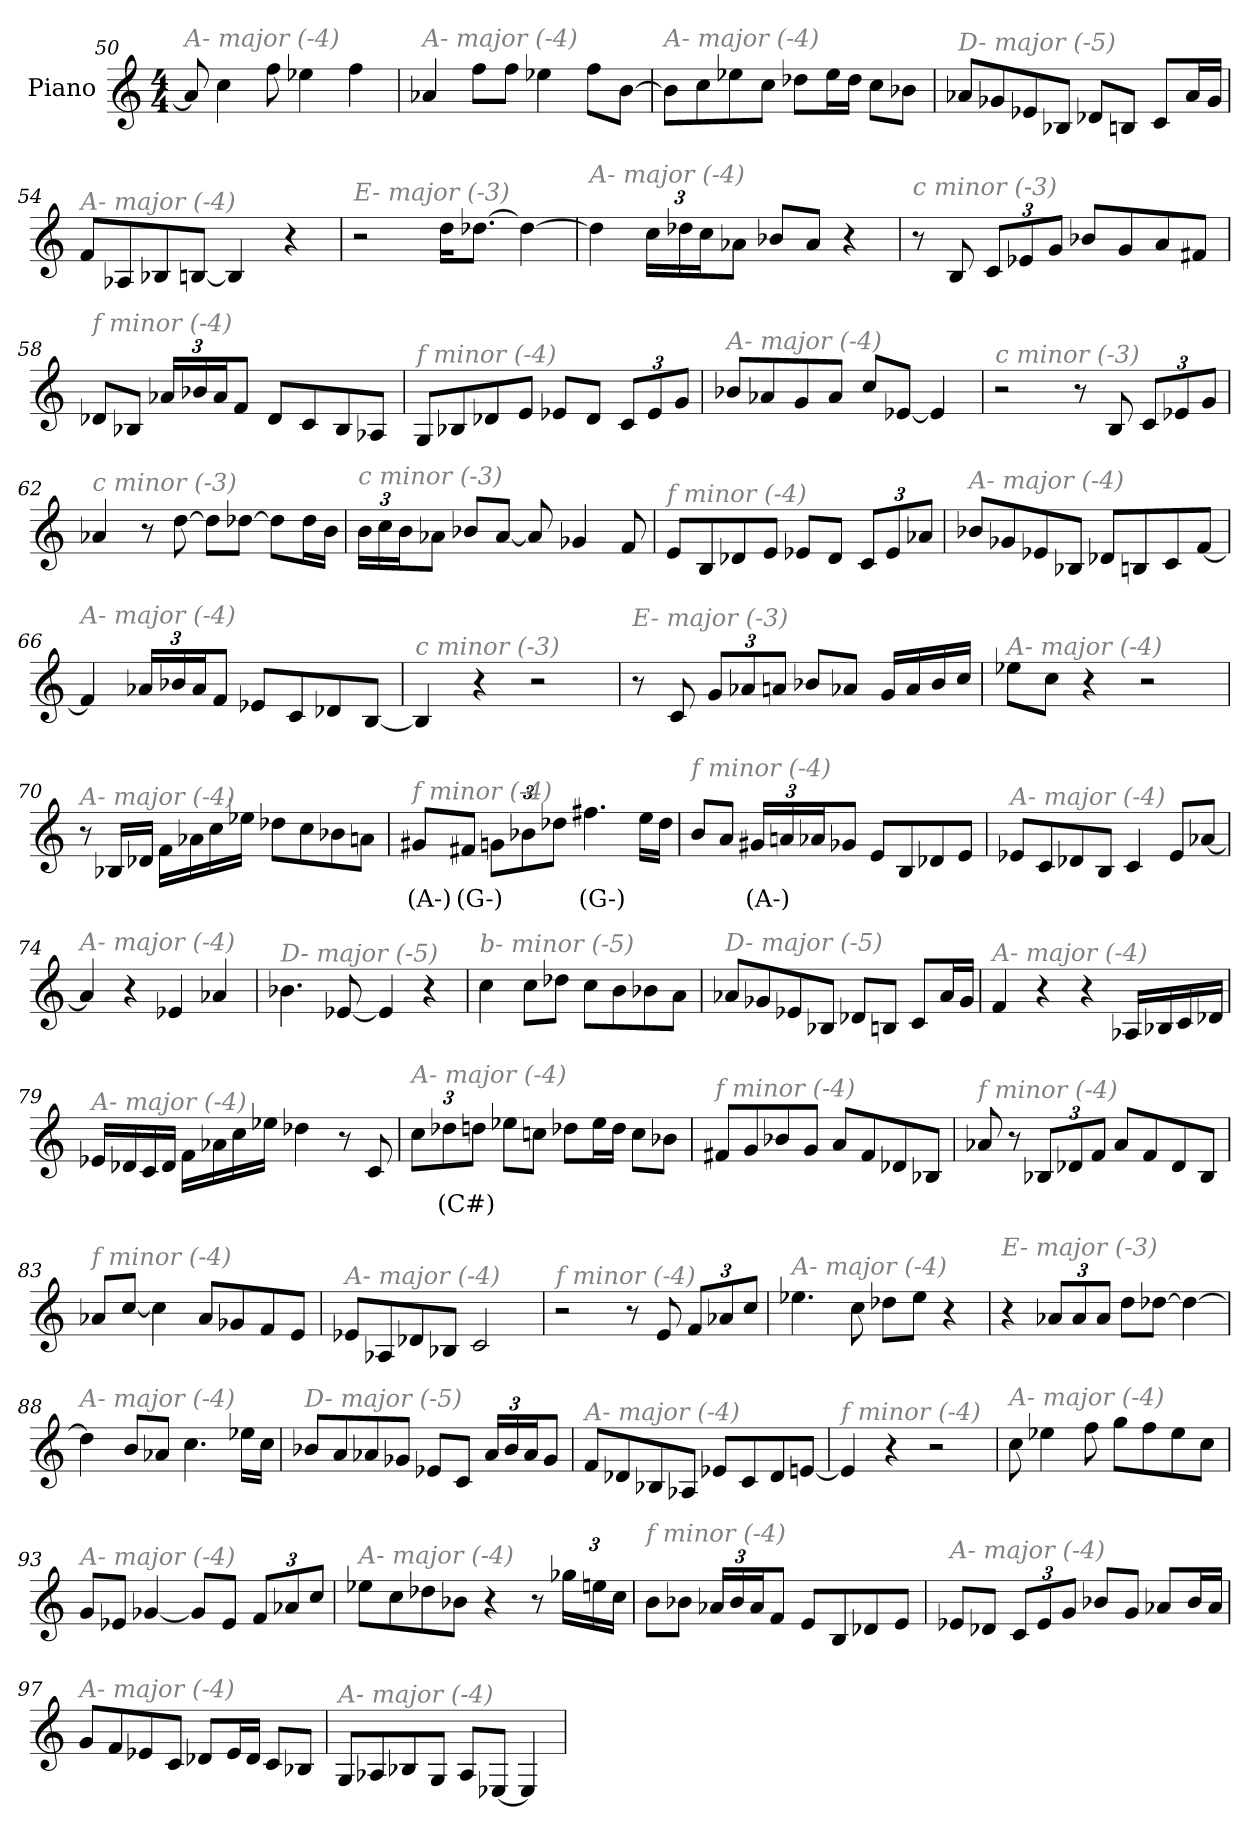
**kern	**text
*part1	*part1
*staff1	*staff1
*I"Piano	*
*I'Pno	*
*clefG2	*
*k[]	*
*M4/4	*
=50	=50
!LO:TX:i:color=#808080:t=A- major (-4)	!
8a-/]	.
4cc\	.
8ff\	.
4ee-X\	.
4ff\	.
!!LO:LB:g=z
=51	=51
!LO:TX:i:color=#808080:t=A- major (-4)	!
4a-X/	.
8ff\L	.
8ff\J	.
4ee-X\	.
8ff\L	.
[8b\J	.
=52	=52
!LO:TX:i:color=#808080:t=A- major (-4)	!
8b\L]	.
8cc\	.
8ee-X\	.
8cc\J	.
8dd-X\L	.
16ee-\L	.
16dd-\JJ	.
8cc\L	.
8b-X\J	.
=53	=53
!LO:TX:i:color=#808080:t=D- major (-5)	!
8a-X/L	.
8g-X/	.
8e-X/	.
8B-X/J	.
8d-X/L	.
8Bn/J	.
8c/L	.
16a-/L	.
16g-/JJ	.
=54	=54
!LO:TX:i:color=#808080:t=A- major (-4)	!
8f/L	.
8A-X/	.
8B-X/	.
[8Bn/J	.
4B/]	.
4r	.
!!LO:LB:g=z
=55	=55
!LO:TX:i:color=#808080:t=E- major (-3)	!
2r	.
16dd\KL	.
[8.dd-X\J	.
4dd-\_	.
=56	=56
!LO:TX:i:color=#808080:t=A- major (-4)	!
4dd-\]	.
*Xbrackettup	*
24cc\LL	.
24dd-X\	.
24cc\J	.
8a-X\J	.
8b-X/L	.
8a-/J	.
4r	.
=57	=57
!LO:TX:i:color=#808080:t=c minor (-3)	!
8r	.
8B/	.
12c/L	.
12e-X/	.
12g/J	.
8b-X/L	.
8g/	.
8a/	.
8f#X/J	.
=58	=58
!LO:TX:i:color=#808080:t=f minor (-4)	!
8d-X/L	.
8B-X/J	.
24a-X/LL	.
24b-X/	.
24a-/J	.
8f/J	.
8d-/L	.
8c/	.
8B-/	.
8A-X/J	.
!!LO:LB:g=z
=59	=59
!LO:TX:i:color=#808080:t=f minor (-4)	!
8G/L	.
8B-X/	.
8d-X/	.
8e/J	.
8e-X/L	.
8d-/J	.
12c/L	.
12e-/	.
12g/J	.
=60	=60
!LO:TX:i:color=#808080:t=A- major (-4)	!
8b-X/L	.
8a-X/	.
8g/	.
8a-/J	.
8cc/L	.
[8e-X/J	.
4e-/]	.
=61	=61
!LO:TX:i:color=#808080:t=c minor (-3)	!
2r	.
8r	.
8B/	.
12c/L	.
12e-X/	.
12g/J	.
=62	=62
!LO:TX:i:color=#808080:t=c minor (-3)	!
4a-X/	.
8r	.
[8dd\	.
8dd\L]	.
[8dd-X\J	.
8dd-\L]	.
16dd-\L	.
16b\JJ	.
!!LO:LB:g=z
=63	=63
!LO:TX:i:color=#808080:t=c minor (-3)	!
24b\LL	.
24cc\	.
24b\J	.
8a-X\J	.
8b-X/L	.
[8a-/J	.
8a-/]	.
4g-X/	.
8f/	.
=64	=64
!LO:TX:i:color=#808080:t=f minor (-4)	!
8e/L	.
8B/	.
8d-X/	.
8e/J	.
8e-X/L	.
8d-/J	.
12c/L	.
12e-/	.
12a-X/J	.
=65	=65
!LO:TX:i:color=#808080:t=A- major (-4)	!
8b-X/L	.
8g-X/	.
8e-X/	.
8B-X/J	.
8d-X/L	.
8Bn/	.
8c/	.
[8f/J	.
!!LO:LB:g=z
=66	=66
!LO:TX:i:color=#808080:t=A- major (-4)	!
4f/]	.
24a-X/LL	.
24b-X/	.
24a-/J	.
8f/J	.
8e-X/L	.
8c/	.
8d-X/	.
[8B/J	.
=67	=67
!LO:TX:i:color=#808080:t=c minor (-3)	!
4B/]	.
4r	.
2r	.
=68	=68
!LO:TX:i:color=#808080:t=E- major (-3)	!
8r	.
8c/	.
12g/L	.
12a-X/	.
12an/J	.
8b-X/L	.
8a-X/J	.
16g/LL	.
16a-/	.
16b-/	.
16cc/JJ	.
=69	=69
!LO:TX:i:color=#808080:t=A- major (-4)	!
8ee-X\L	.
8cc\J	.
4r	.
2r	.
!!LO:LB:g=z
=70	=70
!LO:TX:i:color=#808080:t=A- major (-4)	!
8r	.
16B-X/LL	.
16d-X/JJ	.
16f\LL	.
16a-X\	.
16cc\	.
16ee-X\JJ	.
8dd-X\L	.
8cc\	.
8b-X\	.
8an\J	.
=71	=71
!LO:TX:i:color=#808080:t=f minor (-4)	!
8g#Xi/L	(A-)
8f#Xj/J	(G-)
12gn\L	.
12b-X\	.
12dd-X\J	.
4.ff#Xj\	(G-)
16ee\LL	.
16dd-\JJ	.
=72	=72
!LO:TX:i:color=#808080:t=f minor (-4)	!
8b/L	.
8a/J	.
24g#Xi/LL	(A-)
24an/	.
24a-X/J	.
8g-X/J	.
8e/L	.
8B/	.
8d-X/	.
8e/J	.
!!LO:LB:g=z
=73	=73
!LO:TX:i:color=#808080:t=A- major (-4)	!
8e-X/L	.
8c/	.
8d-X/	.
8B/J	.
4c/	.
8e-/L	.
[8a-X/J	.
=74	=74
!LO:TX:i:color=#808080:t=A- major (-4)	!
4a-/]	.
4r	.
4e-X/	.
4a-X/	.
=75	=75
!LO:TX:i:color=#808080:t=D- major (-5)	!
4.b-X\	.
[8e-X/	.
4e-/]	.
4r	.
=76	=76
!LO:TX:i:color=#808080:t=b- minor (-5)	!
4cc\	.
8cc\L	.
8dd-X\J	.
8cc\L	.
8b\	.
8b-X\	.
8a\J	.
!!LO:LB:g=z
=77	=77
!LO:TX:i:color=#808080:t=D- major (-5)	!
8a-X/L	.
8g-X/	.
8e-X/	.
8B-X/J	.
8d-X/L	.
8Bn/J	.
8c/L	.
16a-/L	.
16g-/JJ	.
=78	=78
!LO:TX:i:color=#808080:t=A- major (-4)	!
4f/	.
4r	.
4r	.
16A-X/LL	.
16B-X/	.
16c/	.
16d-X/JJ	.
=79	=79
!LO:TX:i:color=#808080:t=A- major (-4)	!
16e-X/LL	.
16d-X/	.
16c/	.
16d-/JJ	.
16f\LL	.
16a-X\	.
16cc\	.
16ee-X\JJ	.
4dd-X\	.
8r	.
8c/	.
!!LO:LB:g=z
=80	=80
!LO:TX:i:color=#808080:t=A- major (-4)	!
12cc\L	.
12dd-Xj\	(C#)
12dd\J	.
8ee-X\L	.
8ccn\J	.
8dd-X\L	.
16ee-\L	.
16dd-\JJ	.
8cc\L	.
8b-X\J	.
!!LO:PB:g=z
=81	=81
!LO:TX:i:color=#808080:t=f minor (-4)	!
8f#X/L	.
8g/	.
8b-X/	.
8g/J	.
8a/L	.
8f#/	.
8d-X/	.
8B-X/J	.
=82	=82
!LO:TX:i:color=#808080:t=f minor (-4)	!
8a-X/	.
8r	.
12B-X/L	.
12d-X/	.
12f/J	.
8a-/L	.
8f/	.
8d-/	.
8B-/J	.
=83	=83
!LO:TX:i:color=#808080:t=f minor (-4)	!
8a-X/L	.
[8cc/J	.
4cc\]	.
8a-/L	.
8g-X/	.
8f/	.
8e/J	.
=84	=84
!LO:TX:i:color=#808080:t=A- major (-4)	!
8e-X/L	.
8A-X/	.
8d-X/	.
8B-X/J	.
2c/	.
!!LO:LB:g=z
=85	=85
!LO:TX:i:color=#808080:t=f minor (-4)	!
2r	.
8r	.
8e/	.
12f/L	.
12a-X/	.
12cc/J	.
=86	=86
!LO:TX:i:color=#808080:t=A- major (-4)	!
4.ee-X\	.
8cc\	.
8dd-X\L	.
8ee-\J	.
4r	.
=87	=87
!LO:TX:i:color=#808080:t=E- major (-3)	!
4r	.
12a-X/L	.
12a-/	.
12a-/J	.
8dd\L	.
[8dd-X\J	.
4dd-\_	.
=88	=88
!LO:TX:i:color=#808080:t=A- major (-4)	!
4dd-\]	.
8b/L	.
8a-X/J	.
4.cc\	.
16ee-X\LL	.
16cc\JJ	.
!!LO:LB:g=z
=89	=89
!LO:TX:i:color=#808080:t=D- major (-5)	!
8b-X/L	.
8a/	.
8a-X/	.
8g-X/J	.
8e-X/L	.
8c/J	.
24a-/LL	.
24b-/	.
24a-/J	.
8g-/J	.
=90	=90
!LO:TX:i:color=#808080:t=A- major (-4)	!
8f/L	.
8d-X/	.
8B-X/	.
8A-X/J	.
8e-X/L	.
8c/	.
8d-/	.
[8en/J	.
=91	=91
!LO:TX:i:color=#808080:t=f minor (-4)	!
4e/]	.
4r	.
2r	.
=92	=92
!LO:TX:i:color=#808080:t=A- major (-4)	!
8cc\	.
4ee-X\	.
8ff\	.
8gg\L	.
8ff\	.
8ee-\	.
8cc\J	.
!!LO:LB:g=z
=93	=93
!LO:TX:i:color=#808080:t=A- major (-4)	!
8g/L	.
8e-X/J	.
[4g-X/	.
8g-/L]	.
8e-/J	.
12f/L	.
12a-X/	.
12cc/J	.
=94	=94
!LO:TX:i:color=#808080:t=A- major (-4)	!
8ee-X\L	.
8cc\	.
8dd-X\	.
8b-X\J	.
4r	.
8r	.
24gg-X\LL	.
24een\	.
24cc\JJ	.
=95	=95
!LO:TX:i:color=#808080:t=f minor (-4)	!
8b\L	.
8b-X\J	.
24a-X/LL	.
24b-/	.
24a-/J	.
8f/J	.
8e/L	.
8B/	.
8d-X/	.
8e/J	.
!!LO:LB:g=z
=96	=96
!LO:TX:i:color=#808080:t=A- major (-4)	!
8e-X/L	.
8d-X/J	.
12c/L	.
12e-/	.
12g/J	.
8b-X/L	.
8g/J	.
8a-X/L	.
16b-/L	.
16a-/JJ	.
=97	=97
!LO:TX:i:color=#808080:t=A- major (-4)	!
8g/L	.
8f/	.
8e-X/	.
8c/J	.
8d-X/L	.
16e-/L	.
16d-/JJ	.
8c/L	.
8B-X/J	.
=98	=98
!LO:TX:i:color=#808080:t=A- major (-4)	!
8G/L	.
8A-X/	.
8B-X/	.
8G/J	.
8A-/L	.
[8E-X/J	.
4E-/]	.
=	=
*-	*-
